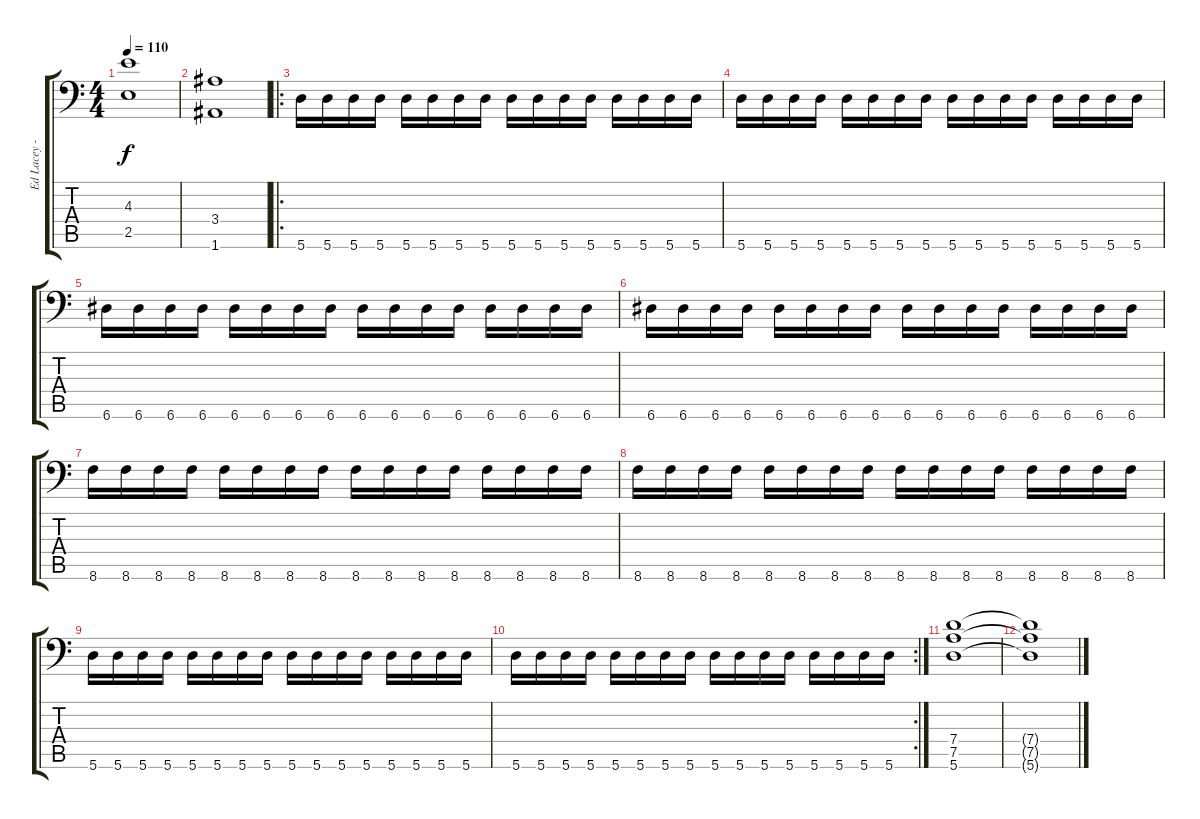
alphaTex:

\track ("Ed Lacey - Guitar" "Ed Lacey -") {instrument distortionguitar}
\staff {score tabs}
\tuning (A3 E3 C3 G2 D2 A1) {hide}
\ts (4 4)
\tempo 110
\clef f4
\ks c
(4.3 2.5).1{dy f} |
(3.4 1.6).1 |
\ro
5.6.16 5.6.16 5.6.16 5.6.16 5.6.16 5.6.16 5.6.16 5.6.16 5.6.16 5.6.16 5.6.16 5.6.16 5.6.16 5.6.16 5.6.16 5.6.16 |
5.6.16 5.6.16 5.6.16 5.6.16 5.6.16 5.6.16 5.6.16 5.6.16 5.6.16 5.6.16 5.6.16 5.6.16 5.6.16 5.6.16 5.6.16 5.6.16 |
6.6.16 6.6.16 6.6.16 6.6.16 6.6.16 6.6.16 6.6.16 6.6.16 6.6.16 6.6.16 6.6.16 6.6.16 6.6.16 6.6.16 6.6.16 6.6.16 |
6.6.16 6.6.16 6.6.16 6.6.16 6.6.16 6.6.16 6.6.16 6.6.16 6.6.16 6.6.16 6.6.16 6.6.16 6.6.16 6.6.16 6.6.16 6.6.16 |
8.6.16 8.6.16 8.6.16 8.6.16 8.6.16 8.6.16 8.6.16 8.6.16 8.6.16 8.6.16 8.6.16 8.6.16 8.6.16 8.6.16 8.6.16 8.6.16 |
8.6.16 8.6.16 8.6.16 8.6.16 8.6.16 8.6.16 8.6.16 8.6.16 8.6.16 8.6.16 8.6.16 8.6.16 8.6.16 8.6.16 8.6.16 8.6.16 |
5.6.16 5.6.16 5.6.16 5.6.16 5.6.16 5.6.16 5.6.16 5.6.16 5.6.16 5.6.16 5.6.16 5.6.16 5.6.16 5.6.16 5.6.16 5.6.16 |
\rc 2
5.6.16 5.6.16 5.6.16 5.6.16 5.6.16 5.6.16 5.6.16 5.6.16 5.6.16 5.6.16 5.6.16 5.6.16 5.6.16 5.6.16 5.6.16 5.6.16 |
(7.4 7.5 5.6).1 |
(7.4{t} 7.5{t} 5.6{t}).1
